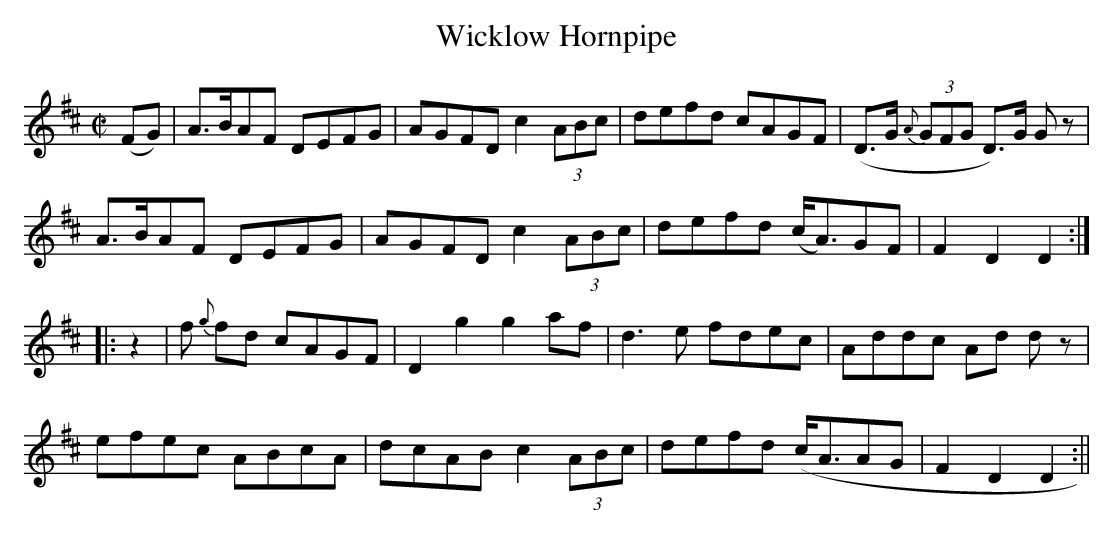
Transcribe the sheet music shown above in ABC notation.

X:1
T: Wicklow Hornpipe
M: C|
L: 1/8
K: D
(FG) | A>BAF DEFG | AGFD c2 (3ABc | defd cAGF | (D>G {A}(3GFG D)>G Gz |
A>BAF DEFG | AGFD c2 (3ABc | defd (c<A)GF |  F2 D2 D2 :|
|: z2 | f {g}fd cAGF | D2 g2 g2 af | d3e fdec | Addc Ad d z |
efec ABcA | dcAB c2 (3ABc | defd (c<AAG | F2 D2 D2 :||
